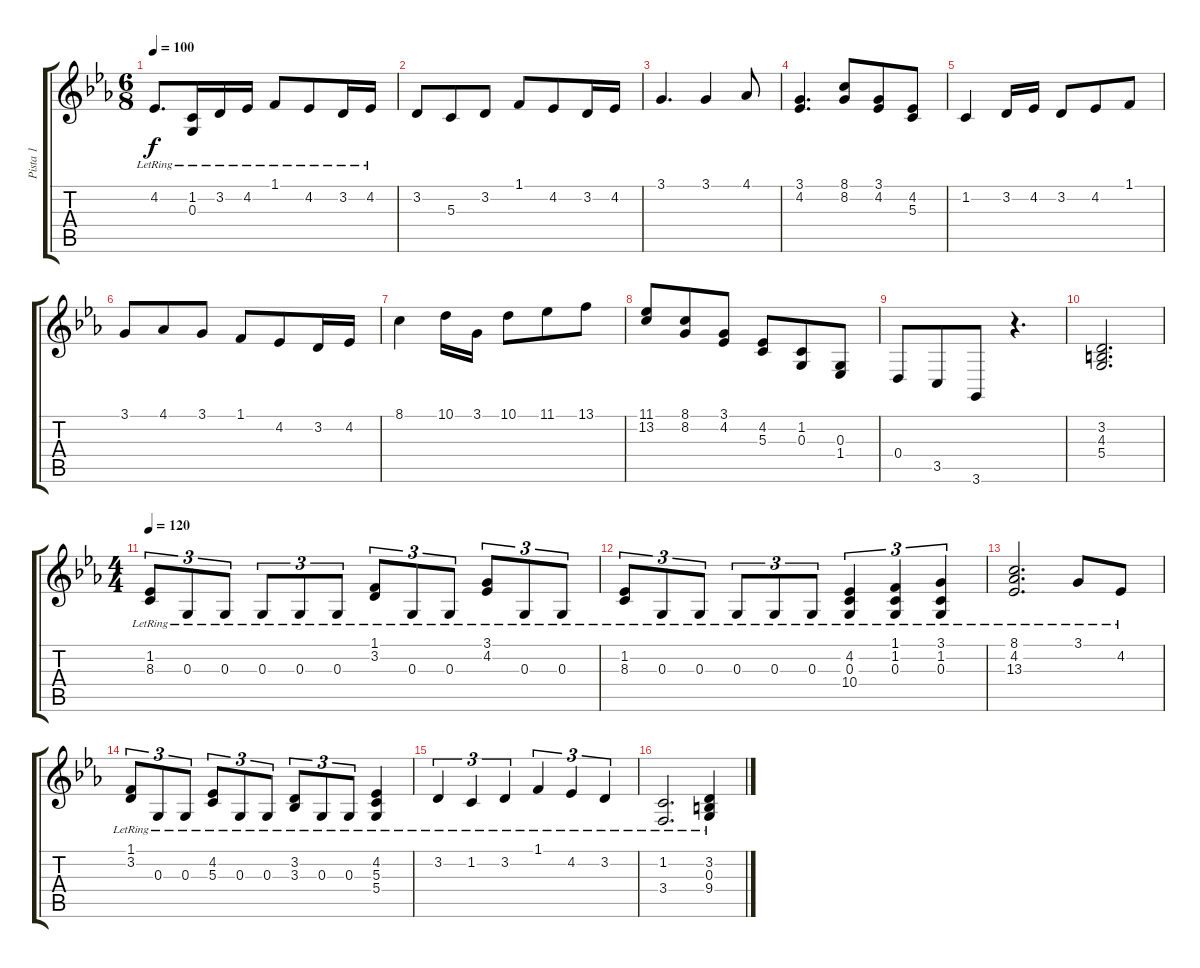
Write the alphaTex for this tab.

\track ("Pista 1" "Pista 1") {instrument acousticgrandpiano}
\staff {score tabs}
\tuning (E4 B3 G3 D3 A2 E2) {hide}
\ts (6 8)
\tempo 100
\clef g2
\ks eb
4.2{lr}.8{d dy f} (1.2{lr} 0.3{lr}).16 3.2{lr}.16 4.2{lr}.16 1.1{lr}.8 4.2{lr}.8 3.2{lr}.16 4.2{lr}.16 |
3.2.8 5.3.8 3.2.8 1.1.8 4.2.8 3.2.16 4.2.16 |
3.1.4{d} 3.1.4 4.1.8 |
(3.1 4.2).4{d} (8.1 8.2).8 (3.1 4.2).8 (4.2 5.3).8 |
1.2.4 3.2.16 4.2.16 3.2.8 4.2.8 1.1.8 |
3.1.8 4.1.8 3.1.8 1.1.8 4.2.8 3.2.16 4.2.16 |
8.1.4 10.1.16 3.1.16 10.1.8 11.1.8 13.1.8 |
(11.1 13.2).8 (8.1 8.2).8 (3.1 4.2).8 (4.2 5.3).8 (1.2 0.3).8 (0.3 1.4).8 |
0.4.8 3.5.8 3.6.8 r.4{d} |
(3.2 4.3 5.4).2{d} |
\ts (4 4)
\tempo 120
(1.2{lr} 8.3{lr}).8{tu (3 2)} 0.3{lr}.8{tu (3 2)} 0.3{lr}.8{tu (3 2)} 0.3{lr}.8{tu (3 2)} 0.3{lr}.8{tu (3 2)} 0.3{lr}.8{tu (3 2)} (1.1{lr} 3.2{lr}).8{tu (3 2)} 0.3{lr}.8{tu (3 2)} 0.3{lr}.8{tu (3 2)} (3.1{lr} 4.2{lr}).8{tu (3 2)} 0.3{lr}.8{tu (3 2)} 0.3{lr}.8{tu (3 2)} |
(1.2{lr} 8.3{lr}).8{tu (3 2)} 0.3{lr}.8{tu (3 2)} 0.3{lr}.8{tu (3 2)} 0.3{lr}.8{tu (3 2)} 0.3{lr}.8{tu (3 2)} 0.3{lr}.8{tu (3 2)} (4.2{lr} 0.3{lr} 10.4{lr}).4{tu (3 2)} (1.1{lr} 1.2{lr} 0.3{lr}).4{tu (3 2)} (3.1{lr} 1.2{lr} 0.3{lr}).4{tu (3 2)} |
(8.1{lr} 4.2{lr} 13.3{lr}).2{d} 3.1{lr}.8 4.2{lr}.8 |
(1.1{lr} 3.2{lr}).8{tu (3 2)} 0.3{lr}.8{tu (3 2)} 0.3{lr}.8{tu (3 2)} (4.2{lr} 5.3{lr}).8{tu (3 2)} 0.3{lr}.8{tu (3 2)} 0.3{lr}.8{tu (3 2)} (3.2{lr} 3.3{lr}).8{tu (3 2)} 0.3{lr}.8{tu (3 2)} 0.3{lr}.8{tu (3 2)} (4.2{lr} 5.3{lr} 5.4{lr}).4 |
3.2{lr}.4{tu (3 2)} 1.2{lr}.4{tu (3 2)} 3.2{lr}.4{tu (3 2)} 1.1{lr}.4{tu (3 2)} 4.2{lr}.4{tu (3 2)} 3.2{lr}.4{tu (3 2)} |
(1.2{lr} 3.4{lr}).2{d} (3.2{lr} 0.3{lr} 9.4{lr}).4
